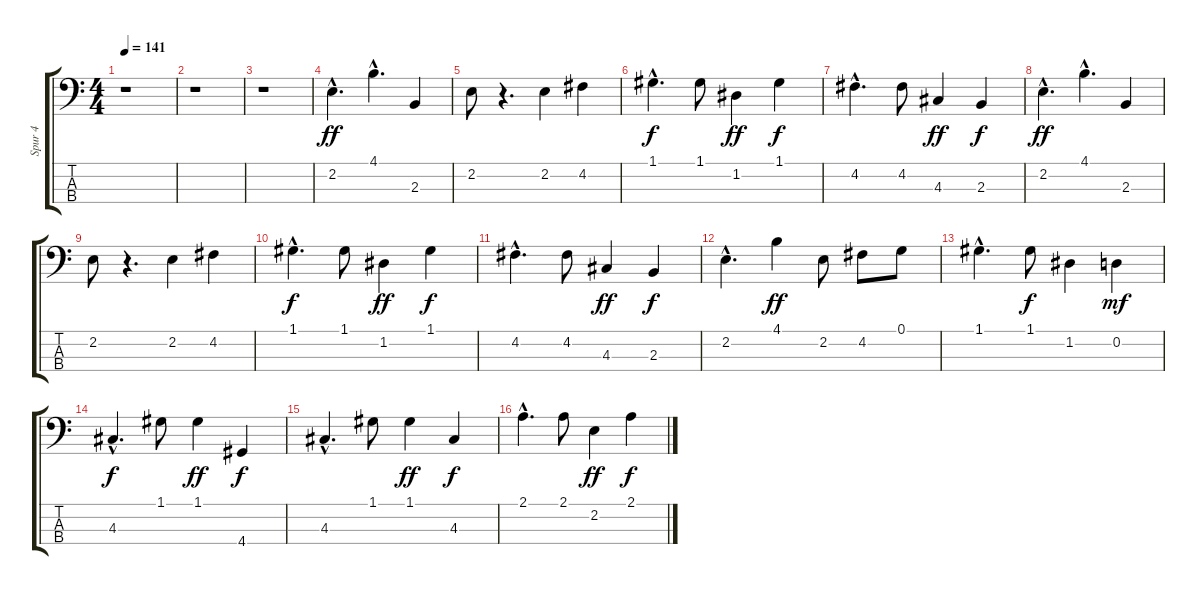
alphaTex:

\track ("Spur 4" "Spur 4") {instrument electricbassfinger}
\staff {score tabs}
\tuning (G2 D2 A1 E1) {hide}
\ts (4 4)
\tempo 141
\clef f4
\ks c
r.1{dy ff instrument electricbassfinger} |
r.1 |
r.1 |
2.2{hac}.4{d} 4.1{hac}.4{d} 2.3.4 |
2.2.8 r.4{d} 2.2.4 4.2.4 |
1.1{hac}.4{d dy f} 1.1.8 1.2.4{dy ff} 1.1.4{dy f} |
4.2{hac}.4{d} 4.2.8 4.3.4{dy ff} 2.3.4{dy f} |
2.2{hac}.4{d dy ff} 4.1{hac}.4{d} 2.3.4 |
2.2.8 r.4{d} 2.2.4 4.2.4 |
1.1{hac}.4{d dy f} 1.1.8 1.2.4{dy ff} 1.1.4{dy f} |
4.2{hac}.4{d} 4.2.8 4.3.4{dy ff} 2.3.4{dy f} |
2.2{hac}.4{d} 4.1.4{dy ff} 2.2.8 4.2.8 0.1.8 |
1.1{hac}.4{d} 1.1.8{dy f} 1.2.4 0.2.4{dy mf} |
4.3{hac}.4{d dy f} 1.1.8 1.1.4{dy ff} 4.4.4{dy f} |
4.3{hac}.4{d} 1.1.8 1.1.4{dy ff} 4.3.4{dy f} |
2.1{hac}.4{d} 2.1.8 2.2.4{dy ff} 2.1.4{dy f}
